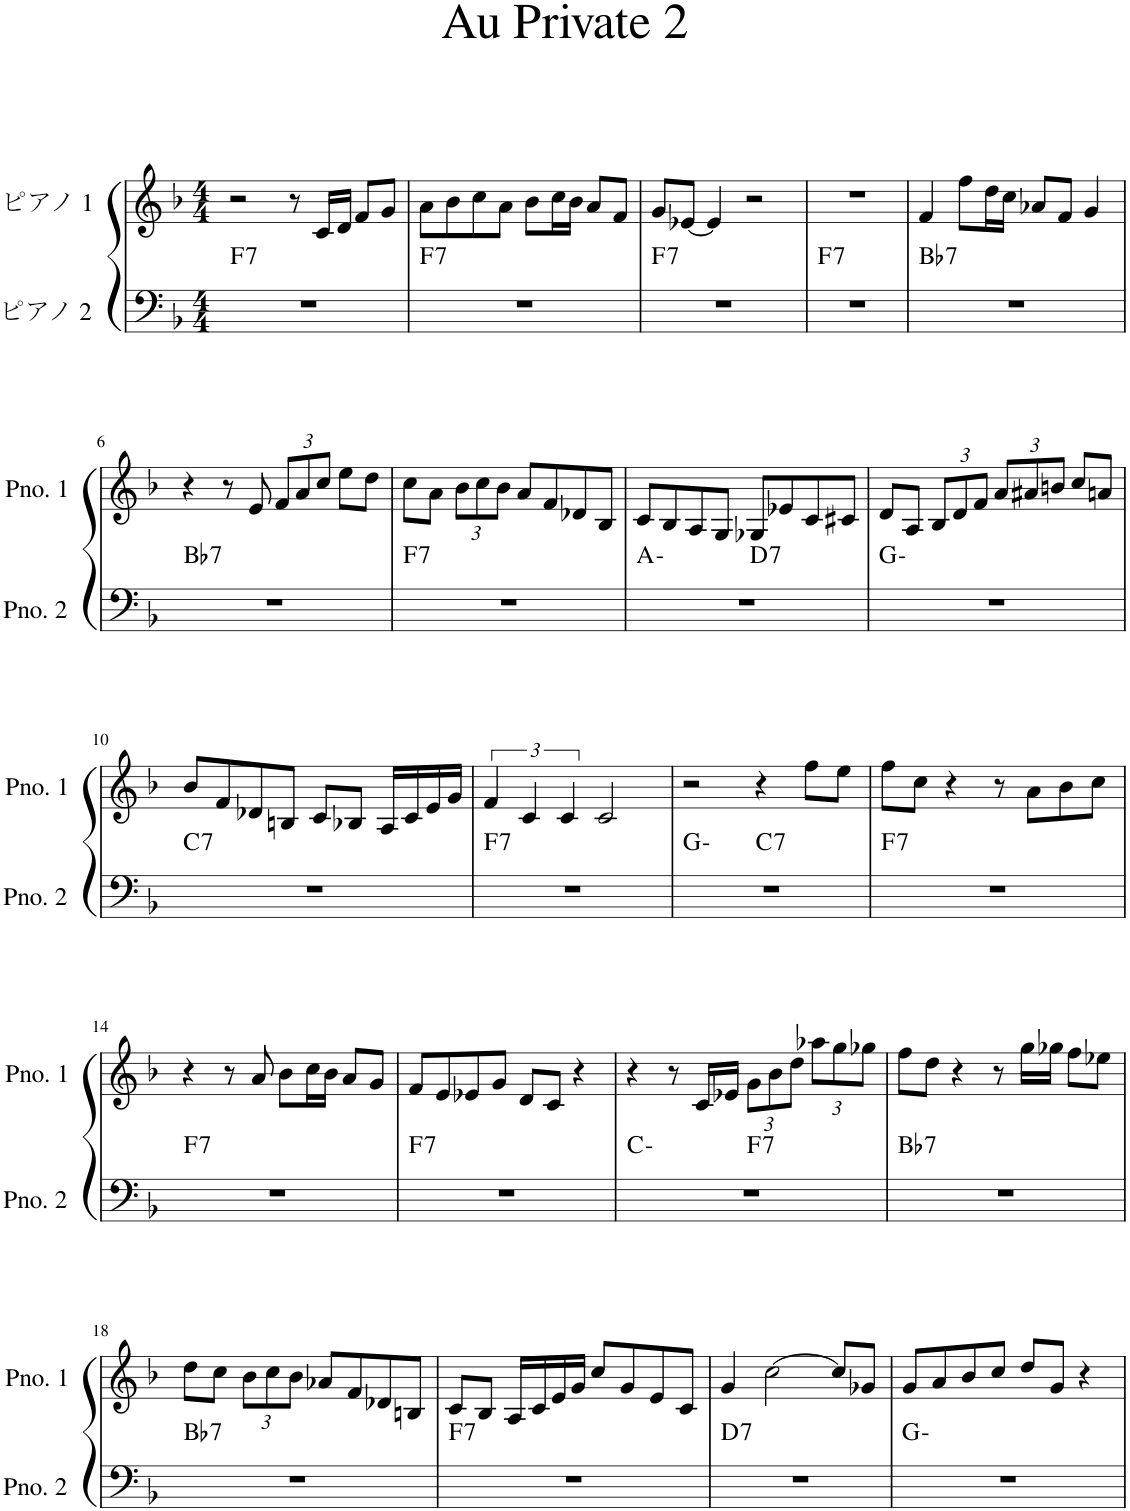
**kern	**harte	**kern
*part2	*part2	*part1
*staff2	*	*staff1
*I"ピアノ 2	*	*I"ピアノ 1
*clefF4	*	*clefG2
*k[b-]	*	*k[b-]
*M4/4	*	*M4/4
=1	=1	=1
!	!LO:H:kt=7	!
1r	F:7	2r
.	.	8r
.	.	16c/LL
.	.	16d/JJ
.	.	8f/L
.	.	8g/J
=2	=2	=2
!	!LO:H:kt=7	!
1r	F:7	8a\L
.	.	8b-\
.	.	8cc\
.	.	8a\J
.	.	8b-\L
.	.	16cc\L
.	.	16b-\JJ
.	.	8a/L
.	.	8f/J
=3	=3	=3
!	!LO:H:kt=7	!
1r	F:7	8g/L
.	.	[8e-X/J
.	.	4e-/]
.	.	2r
=4	=4	=4
!	!LO:H:kt=7	!
1r	F:7	1r
=5	=5	=5
!	!LO:H:kt=7	!
1r	Bb:7	4f/
.	.	8ff\L
.	.	16dd\L
.	.	16cc\JJ
.	.	8a-X/L
.	.	8f/J
.	.	4g/
!!LO:LB:g=z
=6	=6	=6
!	!LO:H:kt=7	!
1r	Bb:7	4r
.	.	8r
.	.	8e/
*	*	*Xbrackettup
.	.	12f/L
.	.	12a/
.	.	12cc/J
.	.	8ee\L
.	.	8dd\J
=7	=7	=7
!	!LO:H:kt=7	!
1r	F:7	8cc\L
.	.	8a\J
.	.	12b-\L
.	.	12cc\
.	.	12b-\J
.	.	8a/L
.	.	8f/
.	.	8d-X/
.	.	8B-/J
=8	=8	=8
*^	*	*
1r	2ryy	A:min	8c/L
.	.	.	8B-/
.	.	.	8A/
.	.	.	8G/J
!	!	!LO:H:kt=7	!
.	2ryy	D:7	8G-X/L
.	.	.	8e-X/
.	.	.	8c/
.	.	.	8c#X/J
*v	*v	*	*
=9	=9	=9
1r	G:min	8d/L
.	.	8A/J
.	.	12B-/L
.	.	12d/
.	.	12f/J
.	.	12a/L
.	.	12a#X/
.	.	12bn/J
.	.	8cc/L
.	.	8an/J
!!LO:LB:g=z
=10	=10	=10
!	!LO:H:kt=7	!
1r	C:7	8b-/L
.	.	8f/
.	.	8d-X/
.	.	8Bn/J
.	.	8c/L
.	.	8B-X/J
.	.	16A/LL
.	.	16c/
.	.	16e/
.	.	16g/JJ
=11	=11	=11
*	*	*brackettup
!	!LO:H:kt=7	!
1r	F:7	6f/
.	.	6c/
.	.	6c/
.	.	2c/
=12	=12	=12
*^	*	*
1r	2ryy	G:min	2r
!	!	!LO:H:kt=7	!
.	2ryy	C:7	4r
.	.	.	8ff\L
.	.	.	8ee\J
=13	=13	=13	=13
!	!	!LO:H:kt=7	!
*v	*v	*	*
1r	F:7	8ff\L
.	.	8cc\J
.	.	4r
.	.	8r
.	.	8a\L
.	.	8b-\
.	.	8cc\J
!!LO:LB:g=z
=14	=14	=14
!	!LO:H:kt=7	!
1r	F:7	4r
.	.	8r
.	.	8a/
.	.	8b-\L
.	.	16cc\L
.	.	16b-\JJ
.	.	8a/L
.	.	8g/J
=15	=15	=15
!	!LO:H:kt=7	!
1r	F:7	8f/L
.	.	8e/
.	.	8e-X/
.	.	8g/J
.	.	8d/L
.	.	8c/J
.	.	4r
=16	=16	=16
*^	*	*
1r	2ryy	C:min	4r
.	.	.	8r
.	.	.	16c/LL
.	.	.	16e-X/JJ
*	*	*	*Xbrackettup
!	!	!LO:H:kt=7	!
.	2ryy	F:7	12g\L
.	.	.	12b-\
.	.	.	12dd\J
.	.	.	12aa-X\L
.	.	.	12gg\
.	.	.	12gg-X\J
=17	=17	=17	=17
!	!	!LO:H:kt=7	!
*v	*v	*	*
1r	Bb:7	8ff\L
.	.	8dd\J
.	.	4r
.	.	8r
.	.	16gg\LL
.	.	16gg-X\JJ
.	.	8ff\L
.	.	8ee-X\J
!!LO:LB:g=z
=18	=18	=18
!	!LO:H:kt=7	!
1r	Bb:7	8dd\L
.	.	8cc\J
.	.	12b-\L
.	.	12cc\
.	.	12b-\J
.	.	8a-X/L
.	.	8f/
.	.	8d-X/
.	.	8Bn/J
=19	=19	=19
!	!LO:H:kt=7	!
1r	F:7	8c/L
.	.	8B-/J
.	.	16A/LL
.	.	16c/
.	.	16e/
.	.	16g/JJ
.	.	8cc/L
.	.	8g/
.	.	8e/
.	.	8c/J
=20	=20	=20
!	!LO:H:kt=7	!
1r	D:7	4g/
.	.	[2cc\
.	.	8cc/L]
.	.	8g-X/J
=21	=21	=21
1r	G:min	8g/L
.	.	8a/
.	.	8b-/
.	.	8cc/J
.	.	8dd/L
.	.	8g/J
.	.	4r
=	=	=
*-	*-	*-
